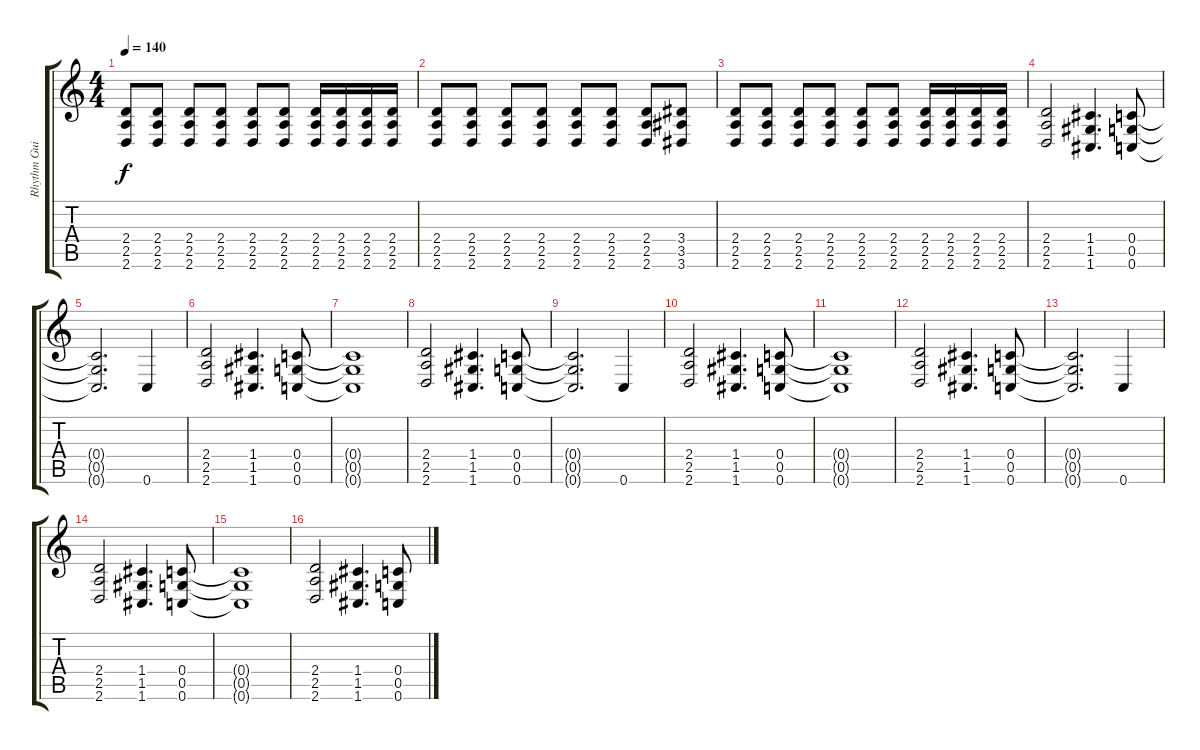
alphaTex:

\track ("Rhythm Guitar" "Rhythm Gui") {instrument distortionguitar}
\staff {score tabs}
\tuning (D4 A3 F3 C3 G2 C2) {hide}
\ts (4 4)
\tempo 140
\clef g2
\ks c
(2.4 2.5 2.6).8{dy f} (2.4 2.5 2.6).8 (2.4 2.5 2.6).8 (2.4 2.5 2.6).8 (2.4 2.5 2.6).8 (2.4 2.5 2.6).8 (2.4 2.5 2.6).16 (2.4 2.5 2.6).16 (2.4 2.5 2.6).16 (2.4 2.5 2.6).16 |
(2.4 2.5 2.6).8 (2.4 2.5 2.6).8 (2.4 2.5 2.6).8 (2.4 2.5 2.6).8 (2.4 2.5 2.6).8 (2.4 2.5 2.6).8 (2.4 2.5 2.6).8 (3.4 3.5 3.6).8 |
(2.4 2.5 2.6).8 (2.4 2.5 2.6).8 (2.4 2.5 2.6).8 (2.4 2.5 2.6).8 (2.4 2.5 2.6).8 (2.4 2.5 2.6).8 (2.4 2.5 2.6).16 (2.4 2.5 2.6).16 (2.4 2.5 2.6).16 (2.4 2.5 2.6).16 |
(2.4 2.5 2.6).2 (1.4 1.5 1.6).4{d} (0.4 0.5 0.6).8 |
(0.4{t} 0.5{t} 0.6{t}).2{d} 0.6.4 |
(2.4 2.5 2.6).2 (1.4 1.5 1.6).4{d} (0.4 0.5 0.6).8 |
(0.4{t} 0.5{t} 0.6{t}).1 |
(2.4 2.5 2.6).2 (1.4 1.5 1.6).4{d} (0.4 0.5 0.6).8 |
(0.4{t} 0.5{t} 0.6{t}).2{d} 0.6.4 |
(2.4 2.5 2.6).2 (1.4 1.5 1.6).4{d} (0.4 0.5 0.6).8 |
(0.4{t} 0.5{t} 0.6{t}).1 |
(2.4 2.5 2.6).2 (1.4 1.5 1.6).4{d} (0.4 0.5 0.6).8 |
(0.4{t} 0.5{t} 0.6{t}).2{d} 0.6.4 |
(2.4 2.5 2.6).2 (1.4 1.5 1.6).4{d} (0.4 0.5 0.6).8 |
(0.4{t} 0.5{t} 0.6{t}).1 |
(2.4 2.5 2.6).2 (1.4 1.5 1.6).4{d} (0.4 0.5 0.6).8
